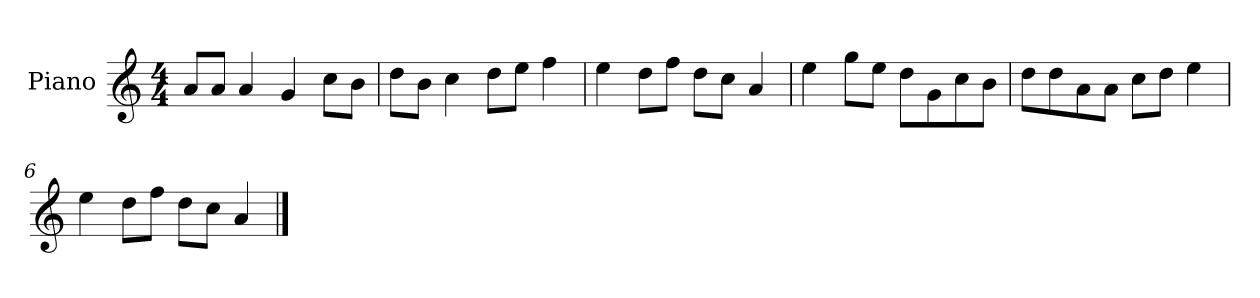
**kern
*part1
*staff1
*I"Piano
*I'P-no
*clefG2
*k[]
*M4/4
*MM90
=1
8a/L
8a/J
4a/
4g/
8cc\L
8b\J
=2
8dd\L
8b\J
4cc\
8dd\L
8ee\J
4ff\
=3
4ee\
8dd\L
8ff\J
8dd\L
8cc\J
4a/
=4
4ee\
8gg\L
8ee\J
8dd\L
8g\
8cc\
8b\J
=5
8dd\L
8dd\
8a\
8a\J
8cc\L
8dd\J
4ee\
=6
4ee\
8dd\L
8ff\J
8dd\L
8cc\J
4a/
==
*-
